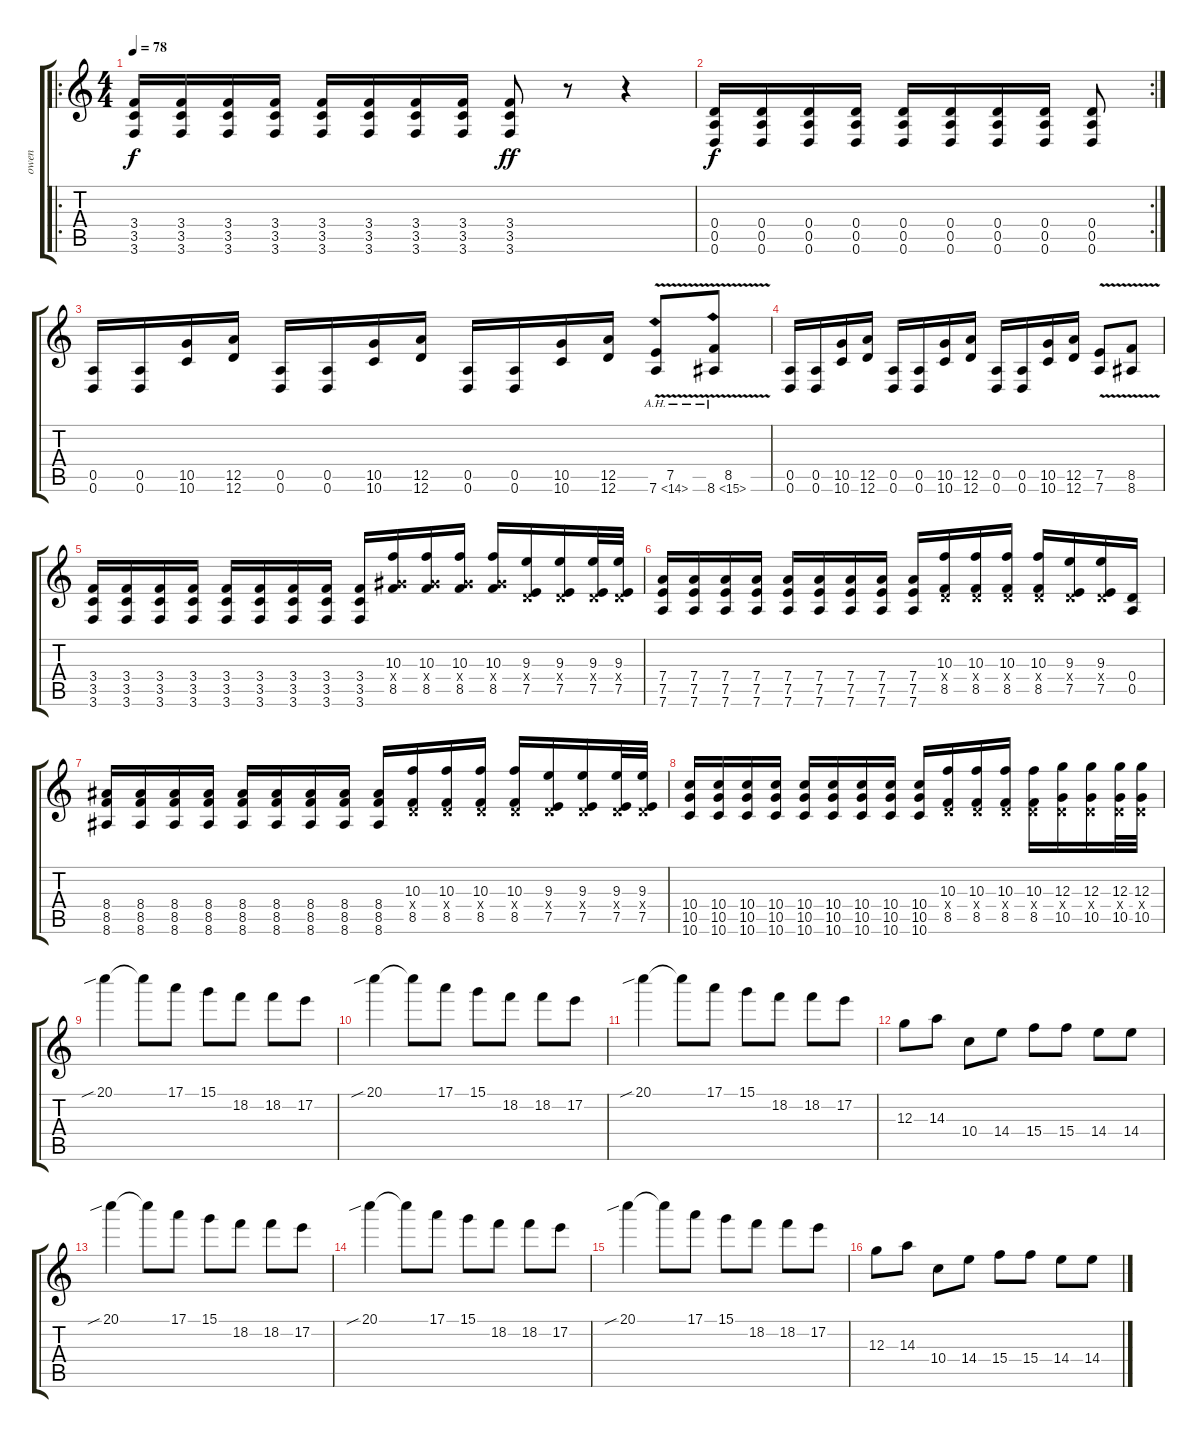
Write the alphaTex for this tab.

\track ("owen" "owen") {instrument overdrivenguitar}
\staff {score tabs}
\tuning (E4 B3 G3 D3 A2 D2) {hide}
\ro
\ts (4 4)
\tempo 78
\clef g2
\ks c
(3.4 3.5 3.6).16{dy f instrument overdrivenguitar} (3.4 3.5 3.6).16 (3.4 3.5 3.6).16 (3.4 3.5 3.6).16 (3.4 3.5 3.6).16 (3.4 3.5 3.6).16 (3.4 3.5 3.6).16 (3.4 3.5 3.6).16 (3.4 3.5 3.6).8{dy ff} r.8 r.4 |
\rc 2
(0.4 0.5 0.6).16{dy f} (0.4 0.5 0.6).16 (0.4 0.5 0.6).16 (0.4 0.5 0.6).16 (0.4 0.5 0.6).16 (0.4 0.5 0.6).16 (0.4 0.5 0.6).16 (0.4 0.5 0.6).16 (0.4 0.5 0.6).8 |
(0.5 0.6).16 (0.5 0.6).16 (10.5 10.6).16 (12.5 12.6).16 (0.5 0.6).16 (0.5 0.6).16 (10.5 10.6).16 (12.5 12.6).16 (0.5 0.6).16 (0.5 0.6).16 (10.5 10.6).16 (12.5 12.6).16 (7.5 7.6{ah 7 v}).8 (8.5 8.6{ah 7 v}).8 |
(0.5 0.6).16 (0.5 0.6).16 (10.5 10.6).16 (12.5 12.6).16 (0.5 0.6).16 (0.5 0.6).16 (10.5 10.6).16 (12.5 12.6).16 (0.5 0.6).16 (0.5 0.6).16 (10.5 10.6).16 (12.5 12.6).16 (7.5 7.6{v}).8 (8.5 8.6{v}).8 |
(3.4 3.5 3.6).16 (3.4 3.5 3.6).16 (3.4 3.5 3.6).16 (3.4 3.5 3.6).16 (3.4 3.5 3.6).16 (3.4 3.5 3.6).16 (3.4 3.5 3.6).16 (3.4 3.5 3.6).16 (3.4 3.5 3.6).16 (10.3 6.4{x} 8.5).16 (10.3 6.4{x} 8.5).16 (10.3 6.4{x} 8.5).16 (10.3 6.4{x} 8.5).16 (9.3 0.4{x} 7.5).16 (9.3 0.4{x} 7.5).16 (9.3 0.4{x} 7.5).32 (9.3 0.4{x} 7.5).32 |
(7.4 7.5 7.6).16 (7.4 7.5 7.6).16 (7.4 7.5 7.6).16 (7.4 7.5 7.6).16 (7.4 7.5 7.6).16 (7.4 7.5 7.6).16 (7.4 7.5 7.6).16 (7.4 7.5 7.6).16 (7.4 7.5 7.6).16 (10.3 0.4{x} 8.5).16 (10.3 0.4{x} 8.5).16 (10.3 0.4{x} 8.5).16 (10.3 0.4{x} 8.5).16 (9.3 0.4{x} 7.5).16 (9.3 0.4{x} 7.5).16 (0.4 0.5).16 |
(8.4 8.5 8.6).16 (8.4 8.5 8.6).16 (8.4 8.5 8.6).16 (8.4 8.5 8.6).16 (8.4 8.5 8.6).16 (8.4 8.5 8.6).16 (8.4 8.5 8.6).16 (8.4 8.5 8.6).16 (8.4 8.5 8.6).16 (10.3 0.4{x} 8.5).16 (10.3 0.4{x} 8.5).16 (10.3 0.4{x} 8.5).16 (10.3 0.4{x} 8.5).16 (9.3 0.4{x} 7.5).16 (9.3 0.4{x} 7.5).16 (9.3 0.4{x} 7.5).32 (9.3 0.4{x} 7.5).32 |
(10.4 10.5 10.6).16 (10.4 10.5 10.6).16 (10.4 10.5 10.6).16 (10.4 10.5 10.6).16 (10.4 10.5 10.6).16 (10.4 10.5 10.6).16 (10.4 10.5 10.6).16 (10.4 10.5 10.6).16 (10.4 10.5 10.6).16 (10.3 0.4{x} 8.5).16 (10.3 0.4{x} 8.5).16 (10.3 0.4{x} 8.5).16 (10.3 0.4{x} 8.5).16 (12.3 0.4{x} 10.5).16 (12.3 0.4{x} 10.5).16 (12.3 0.4{x} 10.5).32 (12.3 0.4{x} 10.5).32 |
20.1{sib}.4{volume 16} 20.1{t}.8 17.1.8 15.1.8 18.2.8 18.2.8 17.2.8 |
20.1{sib}.4{volume 16} 20.1{t}.8 17.1.8 15.1.8 18.2.8 18.2.8 17.2.8 |
20.1{sib}.4{volume 16} 20.1{t}.8 17.1.8 15.1.8 18.2.8 18.2.8 17.2.8 |
12.3.8 14.3.8 10.4.8 14.4.8 15.4.8 15.4.8 14.4.8 14.4.8 |
20.1{sib}.4{volume 16} 20.1{t}.8 17.1.8 15.1.8 18.2.8 18.2.8 17.2.8 |
20.1{sib}.4{volume 16} 20.1{t}.8 17.1.8 15.1.8 18.2.8 18.2.8 17.2.8 |
20.1{sib}.4{volume 16} 20.1{t}.8 17.1.8 15.1.8 18.2.8 18.2.8 17.2.8 |
12.3.8 14.3.8 10.4.8 14.4.8 15.4.8 15.4.8 14.4.8 14.4.8
